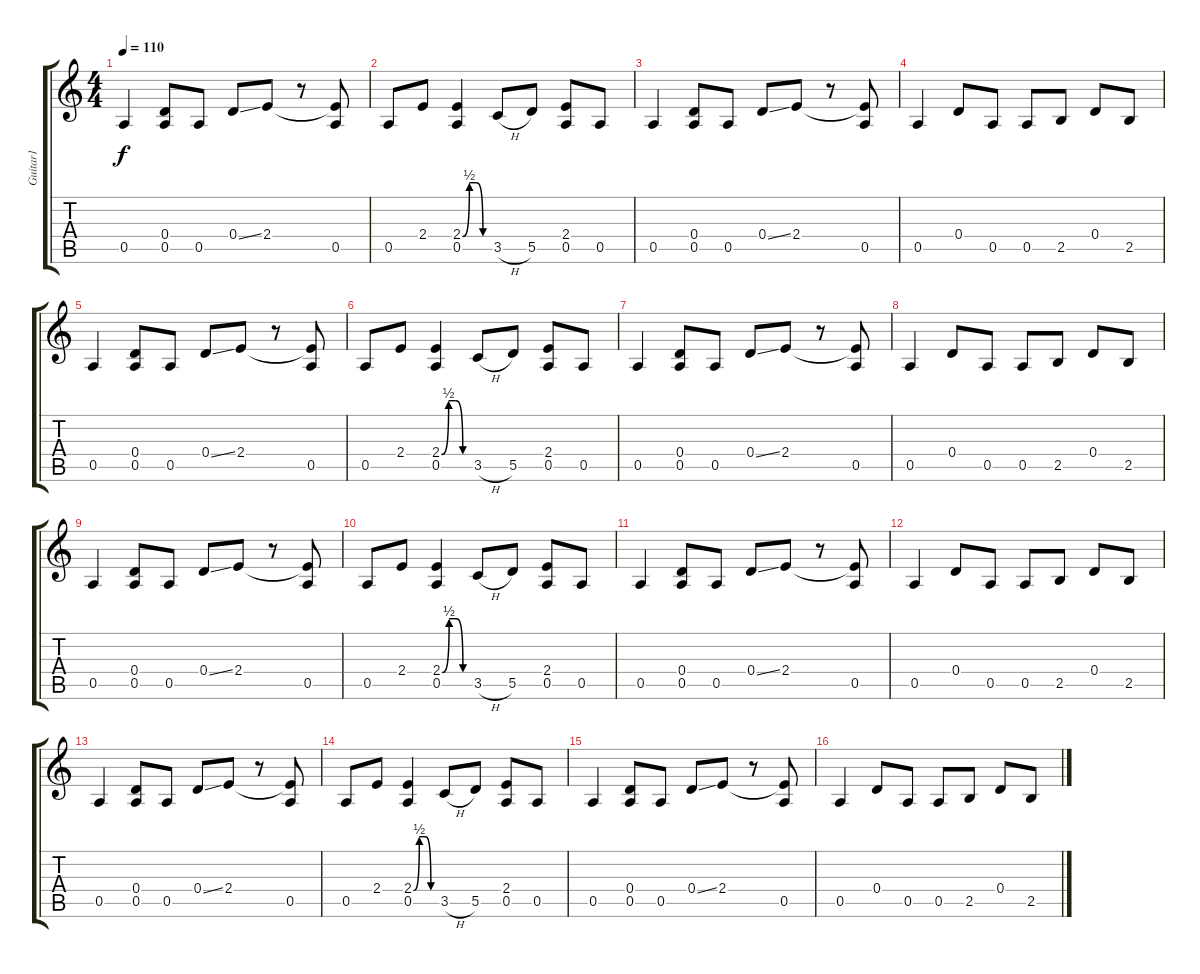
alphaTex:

\track ("Guitar1" "Guitar1") {instrument electricguitarclean}
\staff {score tabs}
\tuning (E4 B3 G3 D3 A2 E2) {hide}
\ts (4 4)
\tempo 110
\clef g2
\ks c
0.5.4{dy f volume 9} (0.4 0.5).8 0.5.8 0.4{ss}.8 2.4.8 r.8 (2.4{t} 0.5).8 |
0.5.8{volume 9} 2.4.8 (2.4{be (custom 0 0 15 2 30 2 45 0 60 0)} 0.5).4 3.5{h}.8 5.5.8 (2.4 0.5).8 0.5.8 |
0.5.4{volume 9} (0.4 0.5).8 0.5.8 0.4{ss}.8 2.4.8 r.8 (2.4{t} 0.5).8 |
0.5.4{volume 8} 0.4.8 0.5.8 0.5.8 2.5.8 0.4.8 2.5.8 |
0.5.4{volume 8} (0.4 0.5).8 0.5.8 0.4{ss}.8 2.4.8 r.8 (2.4{t} 0.5).8 |
0.5.8{volume 8} 2.4.8 (2.4{be (custom 0 0 15 2 30 2 45 0 60 0)} 0.5).4 3.5{h}.8 5.5.8 (2.4 0.5).8 0.5.8 |
0.5.4{volume 8} (0.4 0.5).8 0.5.8 0.4{ss}.8 2.4.8 r.8 (2.4{t} 0.5).8 |
0.5.4{volume 8} 0.4.8 0.5.8 0.5.8 2.5.8 0.4.8 2.5.8 |
0.5.4{volume 8} (0.4 0.5).8 0.5.8 0.4{ss}.8 2.4.8 r.8 (2.4{t} 0.5).8 |
0.5.8{volume 7} 2.4.8 (2.4{be (custom 0 0 15 2 30 2 45 0 60 0)} 0.5).4 3.5{h}.8 5.5.8 (2.4 0.5).8 0.5.8 |
0.5.4{volume 9} (0.4 0.5).8 0.5.8 0.4{ss}.8 2.4.8 r.8 (2.4{t} 0.5).8 |
0.5.4{volume 9} 0.4.8 0.5.8 0.5.8 2.5.8 0.4.8 2.5.8 |
0.5.4{volume 9} (0.4 0.5).8 0.5.8 0.4{ss}.8 2.4.8 r.8 (2.4{t} 0.5).8 |
0.5.8{volume 7} 2.4.8 (2.4{be (custom 0 0 15 2 30 2 45 0 60 0)} 0.5).4 3.5{h}.8 5.5.8 (2.4 0.5).8 0.5.8 |
0.5.4{volume 7} (0.4 0.5).8 0.5.8 0.4{ss}.8 2.4.8 r.8 (2.4{t} 0.5).8 |
0.5.4{volume 7} 0.4.8 0.5.8 0.5.8 2.5.8 0.4.8 2.5.8
